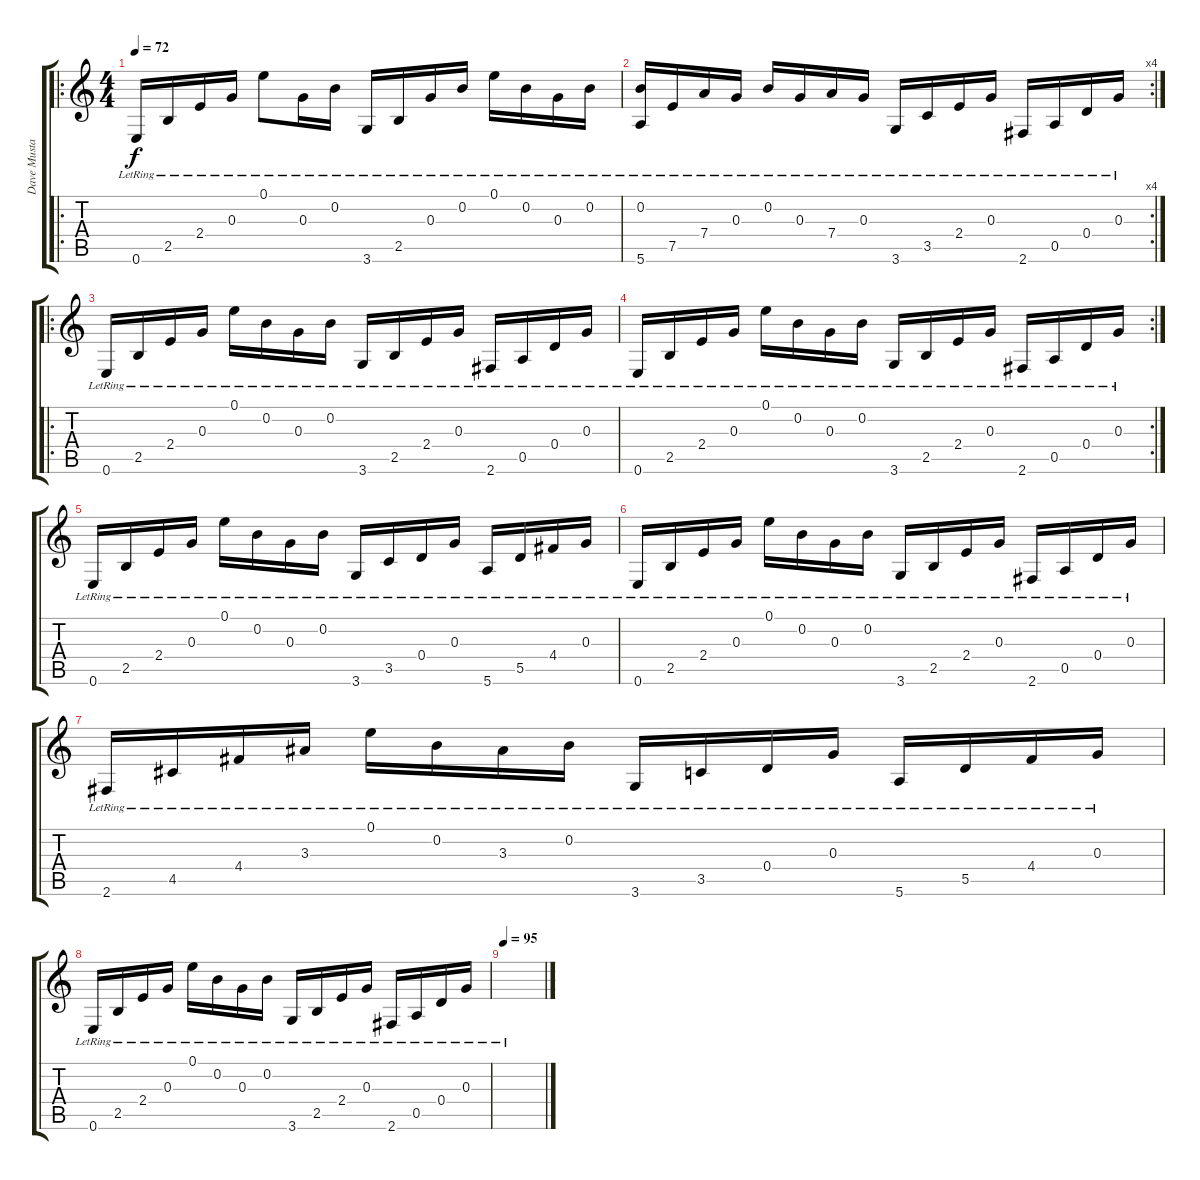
\track ("Dave Mustaine Acoustic" "Dave Musta") {instrument acousticguitarsteel}
\staff {score tabs}
\tuning (E4 B3 G3 D3 A2 E2) {hide}
\ro
\ts (4 4)
\tempo 72
\clef g2
\ks c
0.6{lr}.16{dy f instrument acousticguitarsteel} 2.5{lr}.16 2.4{lr}.16 0.3{lr}.16 0.1{lr}.8 0.3{lr}.16 0.2{lr}.16 3.6{lr}.16 2.5{lr}.16 0.3{lr}.16 0.2{lr}.16 0.1{lr}.16 0.2{lr}.16 0.3{lr}.16 0.2{lr}.16 |
\rc 4
(0.2{lr} 5.6{lr}).16 7.5{lr}.16 7.4{lr}.16 0.3{lr}.16 0.2{lr}.16 0.3{lr}.16 7.4{lr}.16 0.3{lr}.16 3.6{lr}.16 3.5{lr}.16 2.4{lr}.16 0.3{lr}.16 2.6{lr}.16 0.5{lr}.16 0.4{lr}.16 0.3{lr}.16 |
\ro
0.6{lr}.16 2.5{lr}.16 2.4{lr}.16 0.3{lr}.16 0.1{lr}.16 0.2{lr}.16 0.3{lr}.16 0.2{lr}.16 3.6{lr}.16 2.5{lr}.16 2.4{lr}.16 0.3{lr}.16 2.6{lr}.16 0.5{lr}.16 0.4{lr}.16 0.3{lr}.16 |
\rc 2
0.6{lr}.16 2.5{lr}.16 2.4{lr}.16 0.3{lr}.16 0.1{lr}.16 0.2{lr}.16 0.3{lr}.16 0.2{lr}.16 3.6{lr}.16 2.5{lr}.16 2.4{lr}.16 0.3{lr}.16 2.6{lr}.16 0.5{lr}.16 0.4{lr}.16 0.3{lr}.16 |
0.6{lr}.16 2.5{lr}.16 2.4{lr}.16 0.3{lr}.16 0.1{lr}.16 0.2{lr}.16 0.3{lr}.16 0.2{lr}.16 3.6{lr}.16 3.5{lr}.16 0.4{lr}.16 0.3{lr}.16 5.6{lr}.16 5.5{lr}.16 4.4{lr}.16 0.3{lr}.16 |
0.6{lr}.16 2.5{lr}.16 2.4{lr}.16 0.3{lr}.16 0.1{lr}.16 0.2{lr}.16 0.3{lr}.16 0.2{lr}.16 3.6{lr}.16 2.5{lr}.16 2.4{lr}.16 0.3{lr}.16 2.6{lr}.16 0.5{lr}.16 0.4{lr}.16 0.3{lr}.16 |
2.6{lr}.16 4.5{lr}.16 4.4{lr}.16 3.3{lr}.16 0.1{lr}.16 0.2{lr}.16 3.3{lr}.16 0.2{lr}.16 3.6{lr}.16 3.5{lr}.16 0.4{lr}.16 0.3{lr}.16 5.6{lr}.16 5.5{lr}.16 4.4{lr}.16 0.3{lr}.16 |
0.6{lr}.16 2.5{lr}.16 2.4{lr}.16 0.3{lr}.16 0.1{lr}.16 0.2{lr}.16 0.3{lr}.16 0.2{lr}.16 3.6{lr}.16 2.5{lr}.16 2.4{lr}.16 0.3{lr}.16 2.6{lr}.16 0.5{lr}.16 0.4{lr}.16 0.3{lr}.16 |
\tempo 95
